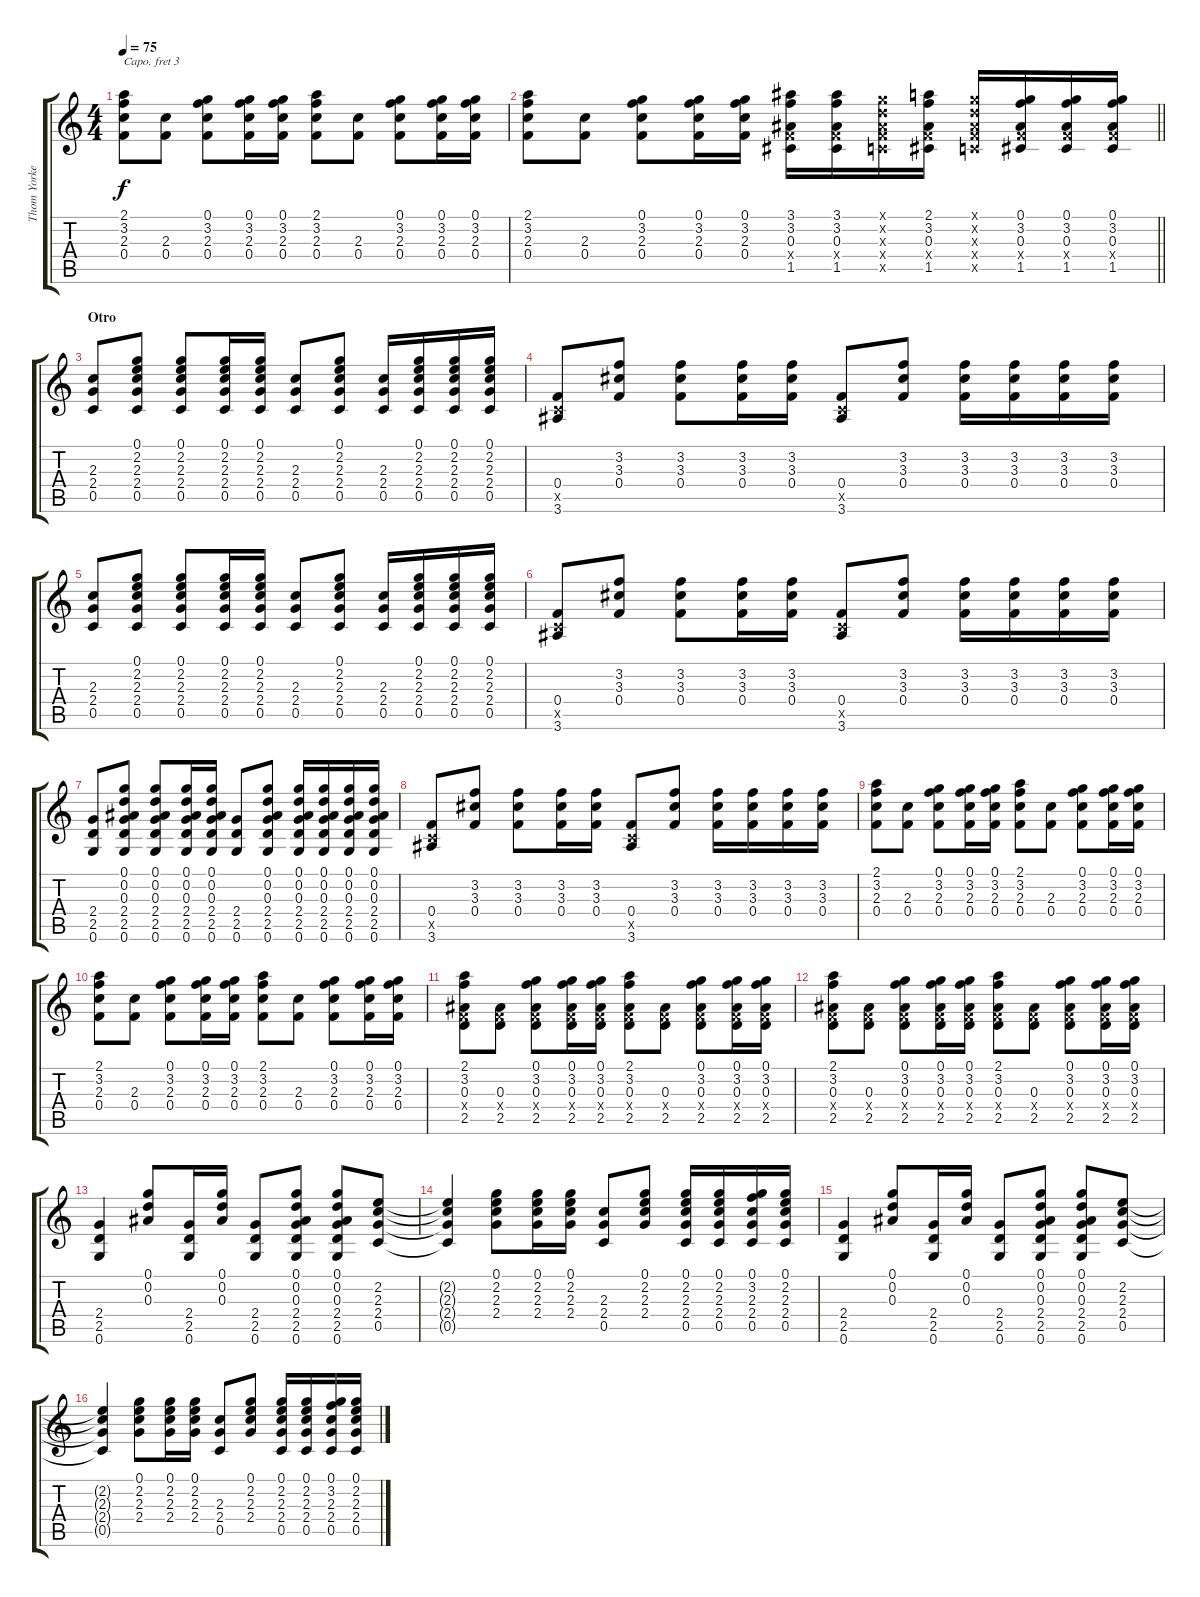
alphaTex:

\track ("Thom Yorke" "Thom Yorke") {instrument acousticguitarsteel}
\staff {score tabs}
\capo 3
\tuning (E4 B3 G3 D3 A2 E2) {hide}
\ts (4 4)
\tempo 75
\clef g2
\ks c
(2.1 3.2 2.3 0.4).8{dy f} (2.3 0.4).8 (0.1 3.2 2.3 0.4).8 (0.1 3.2 2.3 0.4).16 (0.1 3.2 2.3 0.4).16 (2.1 3.2 2.3 0.4).8 (2.3 0.4).8 (0.1 3.2 2.3 0.4).8 (0.1 3.2 2.3 0.4).16 (0.1 3.2 2.3 0.4).16 |
\barLineRight lightlight
(2.1 3.2 2.3 0.4).8 (2.3 0.4).8 (0.1 3.2 2.3 0.4).8 (0.1 3.2 2.3 0.4).16 (0.1 3.2 2.3 0.4).16 (3.1 3.2 0.3 0.4{x} 1.5).16 (3.1 3.2 0.3 0.4{x} 1.5).16 (0.1{x} 0.2{x} 0.3{x} 0.4{x} 0.5{x}).16 (2.1 3.2 0.3 0.4{x} 1.5).16 (0.1{x} 0.2{x} 0.3{x} 0.4{x} 0.5{x}).16 (0.1 3.2 0.3 0.4{x} 1.5).16 (0.1 3.2 0.3 0.4{x} 1.5).16 (0.1 3.2 0.3 0.4{x} 1.5).16 |
\section ("" "Otro")
(2.3 2.4 0.5).8 (0.1 2.2 2.3 2.4 0.5).8 (0.1 2.2 2.3 2.4 0.5).8 (0.1 2.2 2.3 2.4 0.5).16 (0.1 2.2 2.3 2.4 0.5).16 (2.3 2.4 0.5).8 (0.1 2.2 2.3 2.4 0.5).8 (2.3 2.4 0.5).16 (0.1 2.2 2.3 2.4 0.5).16 (0.1 2.2 2.3 2.4 0.5).16 (0.1 2.2 2.3 2.4 0.5).16 |
(0.4 0.5{x} 3.6).8 (3.2 3.3 0.4).8 (3.2 3.3 0.4).8 (3.2 3.3 0.4).16 (3.2 3.3 0.4).16 (0.4 0.5{x} 3.6).8 (3.2 3.3 0.4).8 (3.2 3.3 0.4).16 (3.2 3.3 0.4).16 (3.2 3.3 0.4).16 (3.2 3.3 0.4).16 |
(2.3 2.4 0.5).8 (0.1 2.2 2.3 2.4 0.5).8 (0.1 2.2 2.3 2.4 0.5).8 (0.1 2.2 2.3 2.4 0.5).16 (0.1 2.2 2.3 2.4 0.5).16 (2.3 2.4 0.5).8 (0.1 2.2 2.3 2.4 0.5).8 (2.3 2.4 0.5).16 (0.1 2.2 2.3 2.4 0.5).16 (0.1 2.2 2.3 2.4 0.5).16 (0.1 2.2 2.3 2.4 0.5).16 |
(0.4 0.5{x} 3.6).8 (3.2 3.3 0.4).8 (3.2 3.3 0.4).8 (3.2 3.3 0.4).16 (3.2 3.3 0.4).16 (0.4 0.5{x} 3.6).8 (3.2 3.3 0.4).8 (3.2 3.3 0.4).16 (3.2 3.3 0.4).16 (3.2 3.3 0.4).16 (3.2 3.3 0.4).16 |
(2.4 2.5 0.6).8 (0.1 0.2 0.3 2.4 2.5 0.6).8 (0.1 0.2 0.3 2.4 2.5 0.6).8 (0.1 0.2 0.3 2.4 2.5 0.6).16 (0.1 0.2 0.3 2.4 2.5 0.6).16 (2.4 2.5 0.6).8 (0.1 0.2 0.3 2.4 2.5 0.6).8 (0.1 0.2 0.3 2.4 2.5 0.6).16 (0.1 0.2 0.3 2.4 2.5 0.6).16 (0.1 0.2 0.3 2.4 2.5 0.6).16 (0.1 0.2 0.3 2.4 2.5 0.6).16 |
(0.4 0.5{x} 3.6).8 (3.2 3.3 0.4).8 (3.2 3.3 0.4).8 (3.2 3.3 0.4).16 (3.2 3.3 0.4).16 (0.4 0.5{x} 3.6).8 (3.2 3.3 0.4).8 (3.2 3.3 0.4).16 (3.2 3.3 0.4).16 (3.2 3.3 0.4).16 (3.2 3.3 0.4).16 |
(2.1 3.2 2.3 0.4).8 (2.3 0.4).8 (0.1 3.2 2.3 0.4).8 (0.1 3.2 2.3 0.4).16 (0.1 3.2 2.3 0.4).16 (2.1 3.2 2.3 0.4).8 (2.3 0.4).8 (0.1 3.2 2.3 0.4).8 (0.1 3.2 2.3 0.4).16 (0.1 3.2 2.3 0.4).16 |
(2.1 3.2 2.3 0.4).8 (2.3 0.4).8 (0.1 3.2 2.3 0.4).8 (0.1 3.2 2.3 0.4).16 (0.1 3.2 2.3 0.4).16 (2.1 3.2 2.3 0.4).8 (2.3 0.4).8 (0.1 3.2 2.3 0.4).8 (0.1 3.2 2.3 0.4).16 (0.1 3.2 2.3 0.4).16 |
(2.1 3.2 0.3 0.4{x} 2.5).8 (0.3 0.4{x} 2.5).8 (0.1 3.2 0.3 0.4{x} 2.5).8 (0.1 3.2 0.3 0.4{x} 2.5).16 (0.1 3.2 0.3 0.4{x} 2.5).16 (2.1 3.2 0.3 0.4{x} 2.5).8 (0.3 0.4{x} 2.5).8 (0.1 3.2 0.3 0.4{x} 2.5).8 (0.1 3.2 0.3 0.4{x} 2.5).16 (0.1 3.2 0.3 0.4{x} 2.5).16 |
(2.1 3.2 0.3 0.4{x} 2.5).8 (0.3 0.4{x} 2.5).8 (0.1 3.2 0.3 0.4{x} 2.5).8 (0.1 3.2 0.3 0.4{x} 2.5).16 (0.1 3.2 0.3 0.4{x} 2.5).16 (2.1 3.2 0.3 0.4{x} 2.5).8 (0.3 0.4{x} 2.5).8 (0.1 3.2 0.3 0.4{x} 2.5).8 (0.1 3.2 0.3 0.4{x} 2.5).16 (0.1 3.2 0.3 0.4{x} 2.5).16 |
(2.4 2.5 0.6).4 (0.1 0.2 0.3).8 (2.4 2.5 0.6).16 (0.1 0.2 0.3).16 (2.4 2.5 0.6).8 (0.1 0.2 0.3 2.4 2.5 0.6).8 (0.1 0.2 0.3 2.4 2.5 0.6).8 (2.2 2.3 2.4 0.5).8 |
(2.2{t} 2.3{t} 2.4{t} 0.5{t}).4 (0.1 2.2 2.3 2.4).8 (0.1 2.2 2.3 2.4).16 (0.1 2.2 2.3 2.4).16 (2.3 2.4 0.5).8 (0.1 2.2 2.3 2.4).8 (0.1 2.2 2.3 2.4 0.5).16 (0.1 2.2 2.3 2.4 0.5).16 (0.1 3.2 2.3 2.4 0.5).16 (0.1 2.2 2.3 2.4 0.5).16 |
(2.4 2.5 0.6).4 (0.1 0.2 0.3).8 (2.4 2.5 0.6).16 (0.1 0.2 0.3).16 (2.4 2.5 0.6).8 (0.1 0.2 0.3 2.4 2.5 0.6).8 (0.1 0.2 0.3 2.4 2.5 0.6).8 (2.2 2.3 2.4 0.5).8 |
(2.2{t} 2.3{t} 2.4{t} 0.5{t}).4 (0.1 2.2 2.3 2.4).8 (0.1 2.2 2.3 2.4).16 (0.1 2.2 2.3 2.4).16 (2.3 2.4 0.5).8 (0.1 2.2 2.3 2.4).8 (0.1 2.2 2.3 2.4 0.5).16 (0.1 2.2 2.3 2.4 0.5).16 (0.1 3.2 2.3 2.4 0.5).16 (0.1 2.2 2.3 2.4 0.5).16
